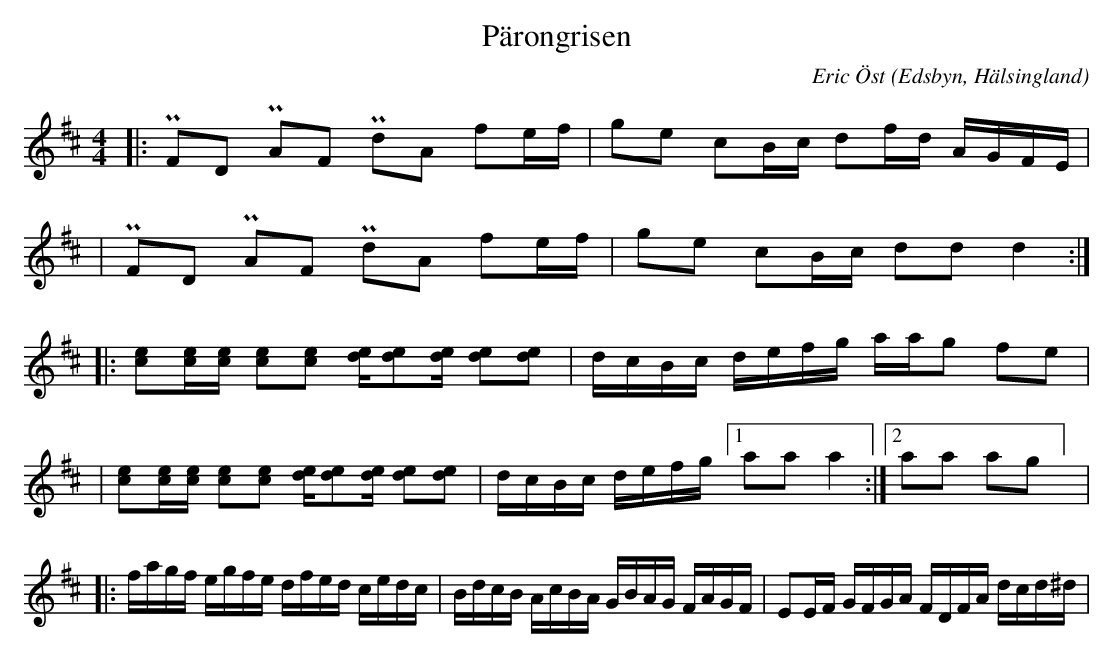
X:1
T:Pärongrisen
O:Edsbyn, Hälsingland
M:4/4
L:1/16
C: Eric Öst
K:D
|: +uppermordent+F2D2 +uppermordent+A2F2 +uppermordent+d2A2 f2ef | g2e2 c2Bc d2fd AGFE |
| +uppermordent+F2D2 +uppermordent+A2F2 +uppermordent+d2A2 f2ef | g2e2 c2Bc d2d2 d4 :|
|: [c2e2][ce][ce] [c2e2][c2e2] [de][d2e2][de] [d2e2][d2e2] | dcBc defg aag2 f2e2 |
| [c2e2][ce][ce] [c2e2][c2e2] [de][d2e2][de] [d2e2][d2e2] | dcBc defg [1 a2a2 a4 :| [2 a2a2 a2g2] |
|: fagf egfe dfed cedc | BdcB AcBA GBAG FAGF | E2EF GFGA FDFA dcd^d |
